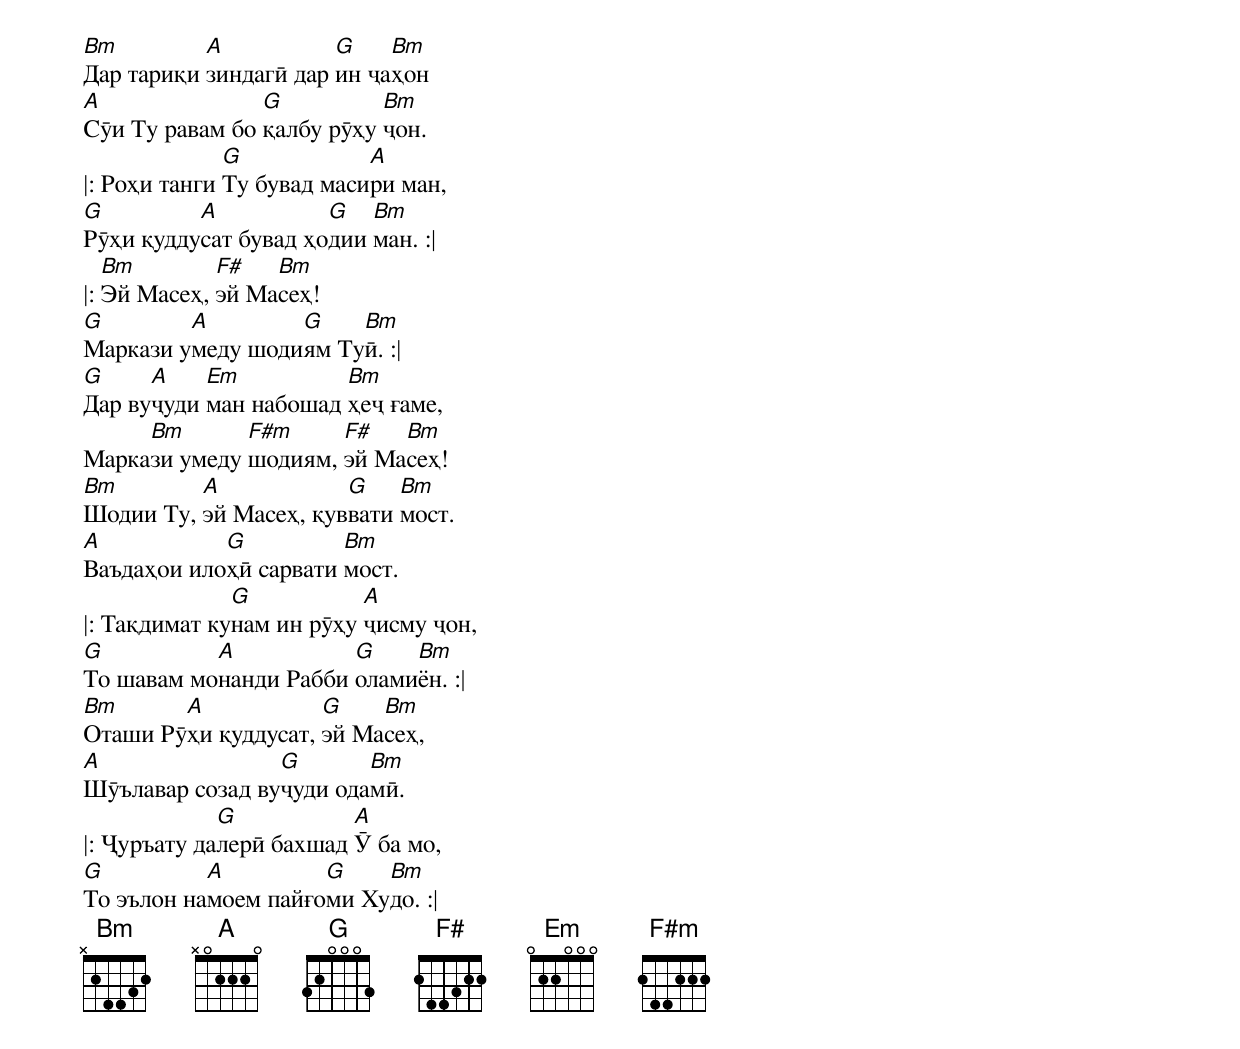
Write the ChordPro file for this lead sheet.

[Bm]Дар тариқи [A]зиндагӣ дар [G]ин ҷа[Bm]ҳон
[A]Сӯи Ту равам бо [G]қалбу рӯҳу [Bm]ҷон.
|: Роҳи танги [G]Ту бувад маси[A]ри ман,
[G]Рӯҳи қудду[A]сат бувад ҳо[G]дии [Bm]ман. :|
|: [Bm]Эй Масеҳ, [F#]эй Ма[Bm]сеҳ!
[G]Маркази у[A]меду шоди[G]ям Ту[Bm]ӣ. :|
[G]Дар ву[A]ҷуди [Em]ман набошад [Bm]ҳеҷ ғаме,
Марка[Bm]зи умеду [F#m]шодиям, [F#]эй Ма[Bm]сеҳ!
[Bm]Шодии Ту, [A]эй Масеҳ, қув[G]вати [Bm]мост.
[A]Ваъдаҳои ило[G]ҳӣ сарвати [Bm]мост.
|: Тақдимат ку[G]нам ин рӯҳу [A]ҷисму ҷон,
[G]То шавам мо[A]нанди Рабби [G]олами[Bm]ён. :|
[Bm]Оташи Рӯ[A]ҳи қуддусат, [G]эй Ма[Bm]сеҳ,
[A]Шӯълавар созад ву[G]ҷуди ода[Bm]мӣ.
|: Ҷуръату да[G]лерӣ бахшад [A]Ӯ ба мо,
[G]То эълон на[A]моем пайғо[G]ми Ху[Bm]до. :|
